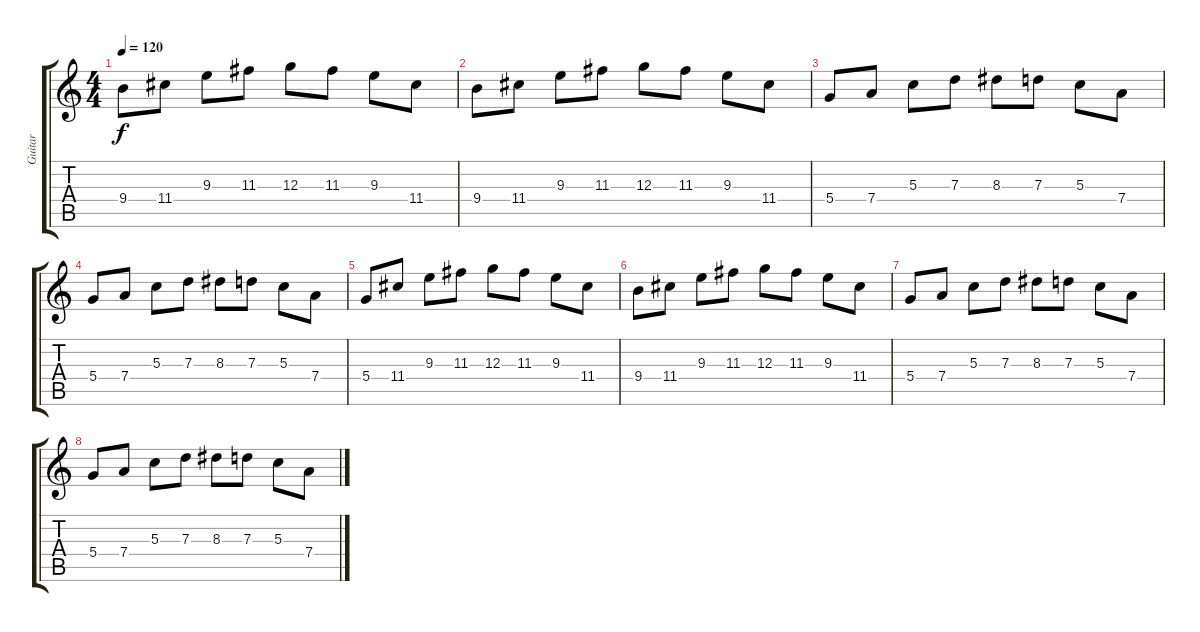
\track ("Guitar" "Guitar") {instrument electricguitarclean}
\staff {score tabs}
\tuning (E4 B3 G3 D3 A2 E2) {hide}
\ts (4 4)
\tempo 120
\clef g2
\ks c
9.4.8{dy f} 11.4.8 9.3.8 11.3.8 12.3.8 11.3.8 9.3.8 11.4.8 |
9.4.8 11.4.8 9.3.8 11.3.8 12.3.8 11.3.8 9.3.8 11.4.8 |
5.4.8 7.4.8 5.3.8 7.3.8 8.3.8 7.3.8 5.3.8 7.4.8 |
5.4.8 7.4.8 5.3.8 7.3.8 8.3.8 7.3.8 5.3.8 7.4.8 |
5.4.8 11.4.8 9.3.8 11.3.8 12.3.8 11.3.8 9.3.8 11.4.8 |
9.4.8 11.4.8 9.3.8 11.3.8 12.3.8 11.3.8 9.3.8 11.4.8 |
5.4.8 7.4.8 5.3.8 7.3.8 8.3.8 7.3.8 5.3.8 7.4.8 |
5.4.8 7.4.8 5.3.8 7.3.8 8.3.8 7.3.8 5.3.8 7.4.8
